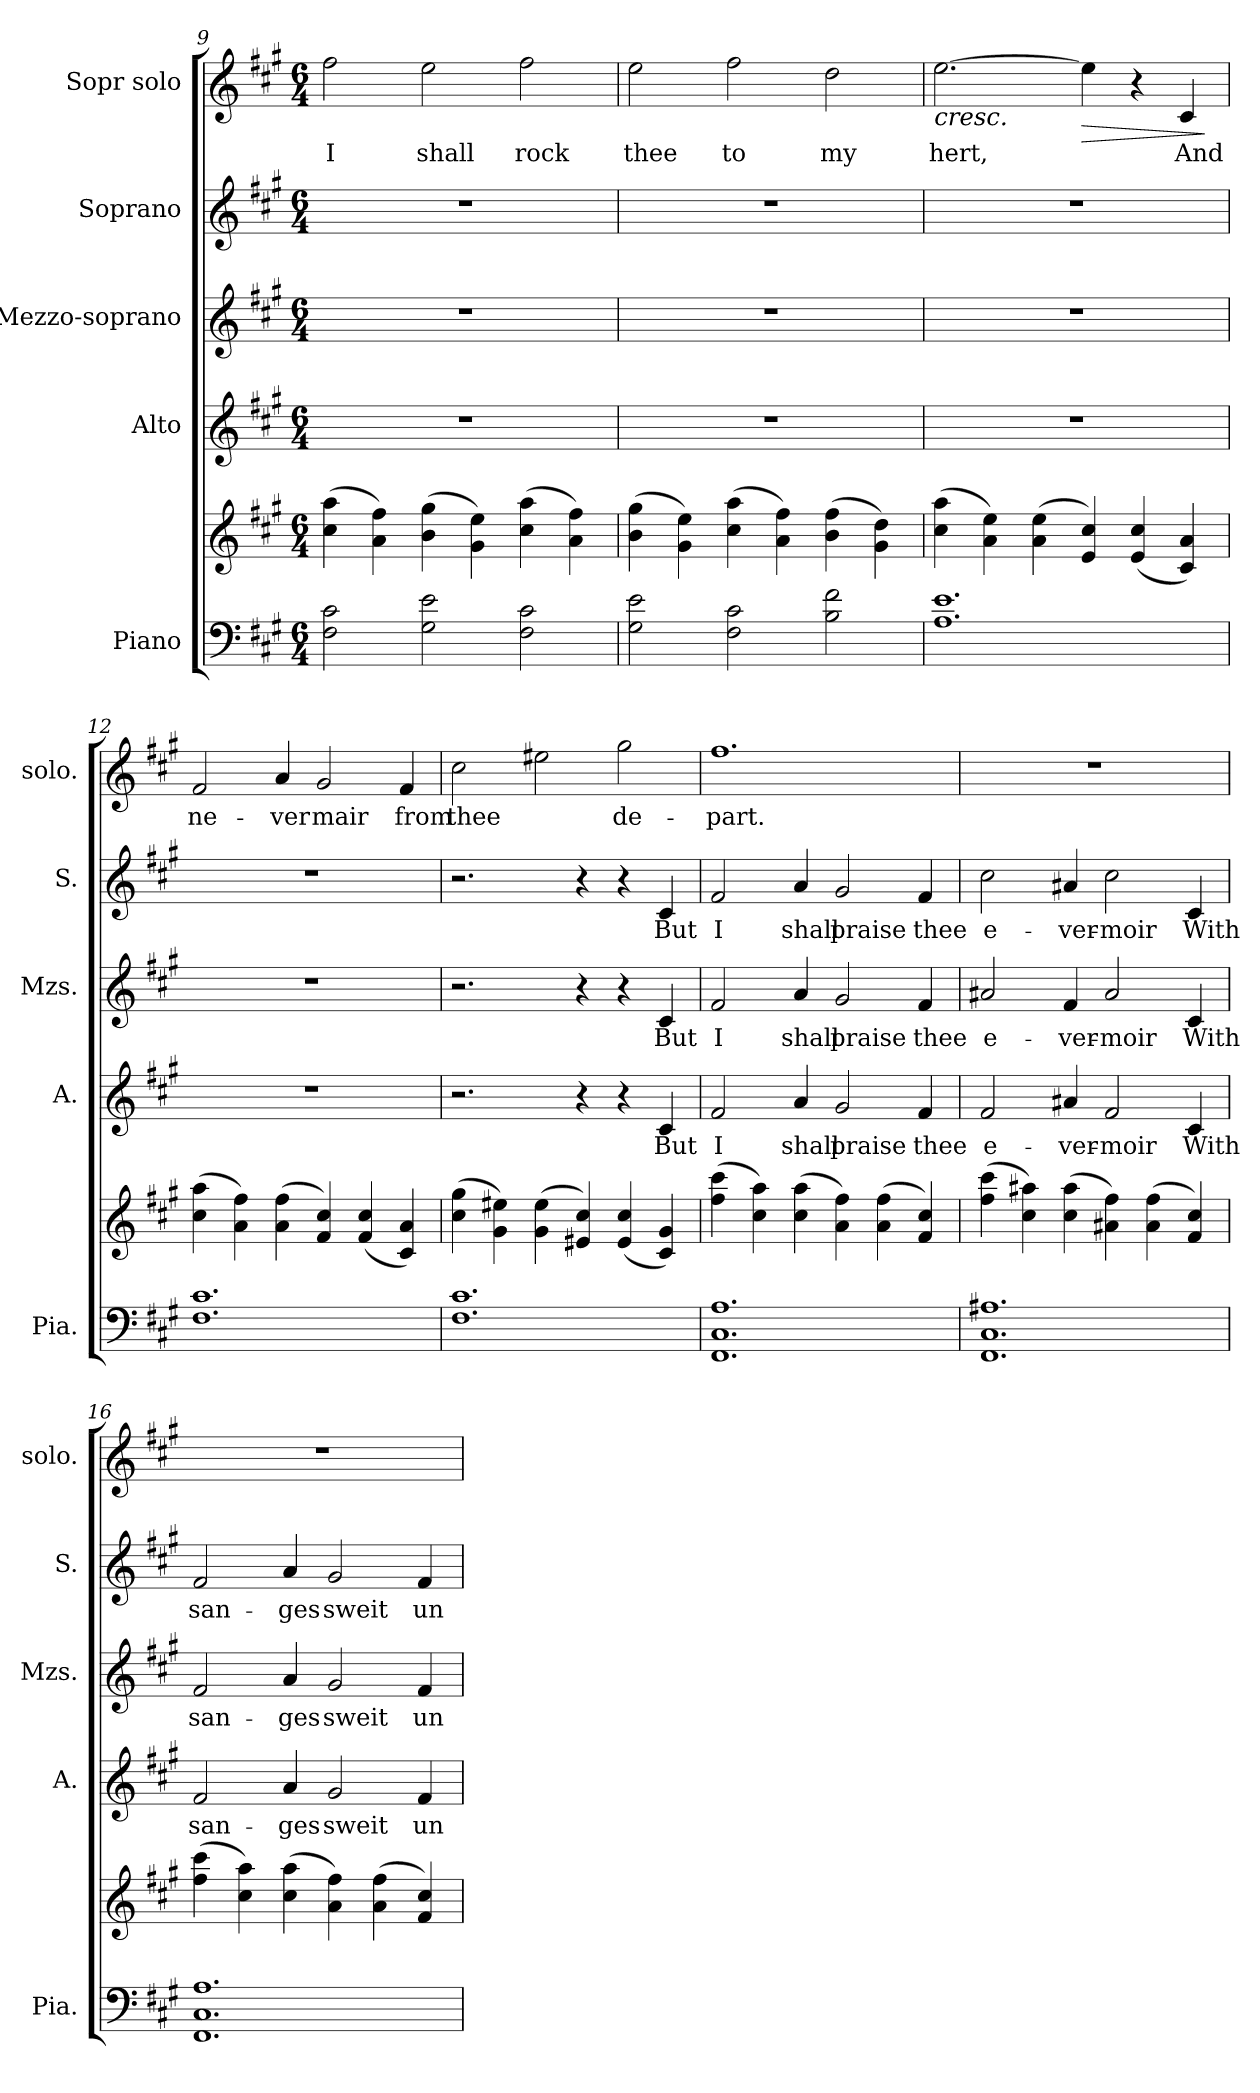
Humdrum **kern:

**kern	**kern	**kern	**text	**kern	**text	**kern	**text	**kern	**text	**dynam
*part5	*part5	*part4	*part4	*part3	*part3	*part2	*part2	*part1	*part1	*part1
*staff6	*staff5	*staff4	*staff4	*staff3	*staff3	*staff2	*staff2	*staff1	*staff1	*staff1
*I"Piano	*	*I"Alto	*	*I"Mezzo-soprano	*	*I"Soprano	*	*I"Sopr solo	*	*
*I'Pia.	*	*I'A.	*	*I'Mzs.	*	*I'S.	*	*I'solo.	*	*
*clefF4	*clefG2	*clefG2	*	*clefG2	*	*clefG2	*	*clefG2	*	*
*k[f#c#g#]	*k[f#c#g#]	*k[f#c#g#]	*	*k[f#c#g#]	*	*k[f#c#g#]	*	*k[f#c#g#]	*	*
*M6/4	*M6/4	*M6/4	*	*M6/4	*	*M6/4	*	*M6/4	*	*
=9	=9	=9	=9	=9	=9	=9	=9	=9	=9	=9
!	!	!	!	!	!	!	!	!	!LO:LY:b	!
2F#\ 2c#\	(4cc#\ 4aa\	1.r	.	1.r	.	1.r	.	2ff#\	I	.
.	4a\ 4ff#\)	.	.	.	.	.	.	.	.	.
!	!	!	!	!	!	!	!	!	!LO:LY:b	!
2G#\ 2e\	(4b\ 4gg#\	.	.	.	.	.	.	2ee\	shall	.
.	4g#\ 4ee\)	.	.	.	.	.	.	.	.	.
!	!	!	!	!	!	!	!	!	!LO:LY:b	!
2F#\ 2c#\	(4cc#\ 4aa\	.	.	.	.	.	.	2ff#\	rock	.
.	4a\ 4ff#\)	.	.	.	.	.	.	.	.	.
!!LO:LB:g=z
=10	=10	=10	=10	=10	=10	=10	=10	=10	=10	=10
!	!	!	!	!	!	!	!	!	!LO:LY:b	!
2G#\ 2e\	(4b\ 4gg#\	1.r	.	1.r	.	1.r	.	2ee\	thee	.
.	4g#\ 4ee\)	.	.	.	.	.	.	.	.	.
!	!	!	!	!	!	!	!	!	!LO:LY:b	!
2F#\ 2c#\	(4cc#\ 4aa\	.	.	.	.	.	.	2ff#\	to	.
.	4a\ 4ff#\)	.	.	.	.	.	.	.	.	.
!	!	!	!	!	!	!	!	!	!LO:LY:b	!
2B\ 2f#\	(4b\ 4ff#\	.	.	.	.	.	.	2dd\	my	.
.	4g#\ 4dd\)	.	.	.	.	.	.	.	.	.
=11	=11	=11	=11	=11	=11	=11	=11	=11	=11	=11
!	!	!	!	!	!	!	!	!	!LO:LY:b	!LO:HP:b
1.A 1.e	(4cc#\ 4aa\	1.r	.	1.r	.	1.r	.	[2.ee\	hert,	<
.	4a\ 4ee\)	.	.	.	.	.	.	.	.	.
.	(4a\ 4ee\	.	.	.	.	.	.	.	.	.
!	!	!	!	!	!	!	!	!	!	!LO:HP:b
.	4e/ 4cc#/)	.	.	.	.	.	.	4ee\]	.	>
.	(4e/ 4cc#/	.	.	.	.	.	.	4r	.	.
!	!	!	!	!	!	!	!	!	!LO:LY:b	!
.	4c#/ 4a/)	.	.	.	.	.	.	4c#/	And	.
.	.	.	.	.	.	.	.	.	.	[ ]
=12	=12	=12	=12	=12	=12	=12	=12	=12	=12	=12
!	!	!	!	!	!	!	!	!	!LO:LY:b	!
1.F# 1.c#	(4cc#\ 4aa\	1.r	.	1.r	.	1.r	.	2f#/	ne-	.
.	4a\ 4ff#\)	.	.	.	.	.	.	.	.	.
!	!	!	!	!	!	!	!	!	!LO:LY:b	!
.	(4a\ 4ff#\	.	.	.	.	.	.	4a/	-ver	.
!	!	!	!	!	!	!	!	!	!LO:LY:b	!
.	4f#/ 4cc#/)	.	.	.	.	.	.	2g#/	mair	.
.	(4f#/ 4cc#/	.	.	.	.	.	.	.	.	.
!	!	!	!	!	!	!	!	!	!LO:LY:b	!
.	4c#/ 4a/)	.	.	.	.	.	.	4f#/	from	.
!!LO:PB:g=z
=13	=13	=13	=13	=13	=13	=13	=13	=13	=13	=13
!	!	!	!	!	!	!	!	!	!LO:LY:b	!
1.F# 1.c#	(4cc#\ 4gg#\	2.r	.	2.r	.	2.r	.	2cc#\	thee	.
.	4g#\ 4ee#X\)	.	.	.	.	.	.	.	.	.
.	(4g#\ 4ee#\	.	.	.	.	.	.	2ee#X\	.	.
.	4e#X/ 4cc#/)	4r	.	4r	.	4r	.	.	.	.
!	!	!	!	!	!	!	!	!	!LO:LY:b	!
.	(4e#/ 4cc#/	4r	.	4r	.	4r	.	2gg#\	de-	.
!	!	!	!LO:LY:b	!	!LO:LY:b	!	!LO:LY:b	!	!	!
.	4c#/ 4g#/)	4c#/	But	4c#/	But	4c#/	But	.	.	.
=14	=14	=14	=14	=14	=14	=14	=14	=14	=14	=14
!	!	!	!LO:LY:b	!	!LO:LY:b	!	!LO:LY:b	!	!LO:LY:b	!
1.FF# 1.C# 1.A	(4ff#\ 4ccc#\	2f#/	I	2f#/	I	2f#/	I	1.ff#	-part.	.
.	4cc#\ 4aa\)	.	.	.	.	.	.	.	.	.
!	!	!	!LO:LY:b	!	!LO:LY:b	!	!LO:LY:b	!	!	!
.	(4cc#\ 4aa\	4a/	shall	4a/	shall	4a/	shall	.	.	.
!	!	!	!LO:LY:b	!	!LO:LY:b	!	!LO:LY:b	!	!	!
.	4a\ 4ff#\)	2g#/	praise	2g#/	praise	2g#/	praise	.	.	.
.	(4a\ 4ff#\	.	.	.	.	.	.	.	.	.
!	!	!	!LO:LY:b	!	!LO:LY:b	!	!LO:LY:b	!	!	!
.	4f#/ 4cc#/)	4f#/	thee	4f#/	thee	4f#/	thee	.	.	.
=15	=15	=15	=15	=15	=15	=15	=15	=15	=15	=15
!	!	!	!LO:LY:b	!	!LO:LY:b	!	!LO:LY:b	!	!	!
1.FF# 1.C# 1.A#X	(4ff#\ 4ccc#\	2f#/	e-	2a#X/	e-	2cc#\	e-	1.r	.	.
.	4cc#\ 4aa#X\)	.	.	.	.	.	.	.	.	.
!	!	!	!LO:LY:b	!	!LO:LY:b	!	!LO:LY:b	!	!	!
.	(4cc#\ 4aa#\	4a#X/	-ver-	4f#/	-ver-	4a#X/	-ver-	.	.	.
!	!	!	!LO:LY:b	!	!LO:LY:b	!	!LO:LY:b	!	!	!
.	4a#X\ 4ff#\)	2f#/	-moir	2a#/	-moir	2cc#\	-moir	.	.	.
.	(4a#\ 4ff#\	.	.	.	.	.	.	.	.	.
!	!	!	!LO:LY:b	!	!LO:LY:b	!	!LO:LY:b	!	!	!
.	4f#/ 4cc#/)	4c#/	With	4c#/	With	4c#/	With	.	.	.
!!LO:LB:g=z
=16	=16	=16	=16	=16	=16	=16	=16	=16	=16	=16
!	!	!	!LO:LY:b	!	!LO:LY:b	!	!LO:LY:b	!	!	!
1.FF# 1.C# 1.A	(4ff#\ 4ccc#\	2f#/	san-	2f#/	san-	2f#/	san-	1.r	.	.
.	4cc#\ 4aa\)	.	.	.	.	.	.	.	.	.
!	!	!	!LO:LY:b	!	!LO:LY:b	!	!LO:LY:b	!	!	!
.	(4cc#\ 4aa\	4a/	-ges	4a/	-ges	4a/	-ges	.	.	.
!	!	!	!LO:LY:b	!	!LO:LY:b	!	!LO:LY:b	!	!	!
.	4a\ 4ff#\)	2g#/	sweit	2g#/	sweit	2g#/	sweit	.	.	.
.	(4a\ 4ff#\	.	.	.	.	.	.	.	.	.
!	!	!	!LO:LY:b	!	!LO:LY:b	!	!LO:LY:b	!	!	!
.	4f#/ 4cc#/)	4f#/	un-	4f#/	un-	4f#/	un-	.	.	.
=	=	=	=	=	=	=	=	=	=	=
*-	*-	*-	*-	*-	*-	*-	*-	*-	*-	*-
